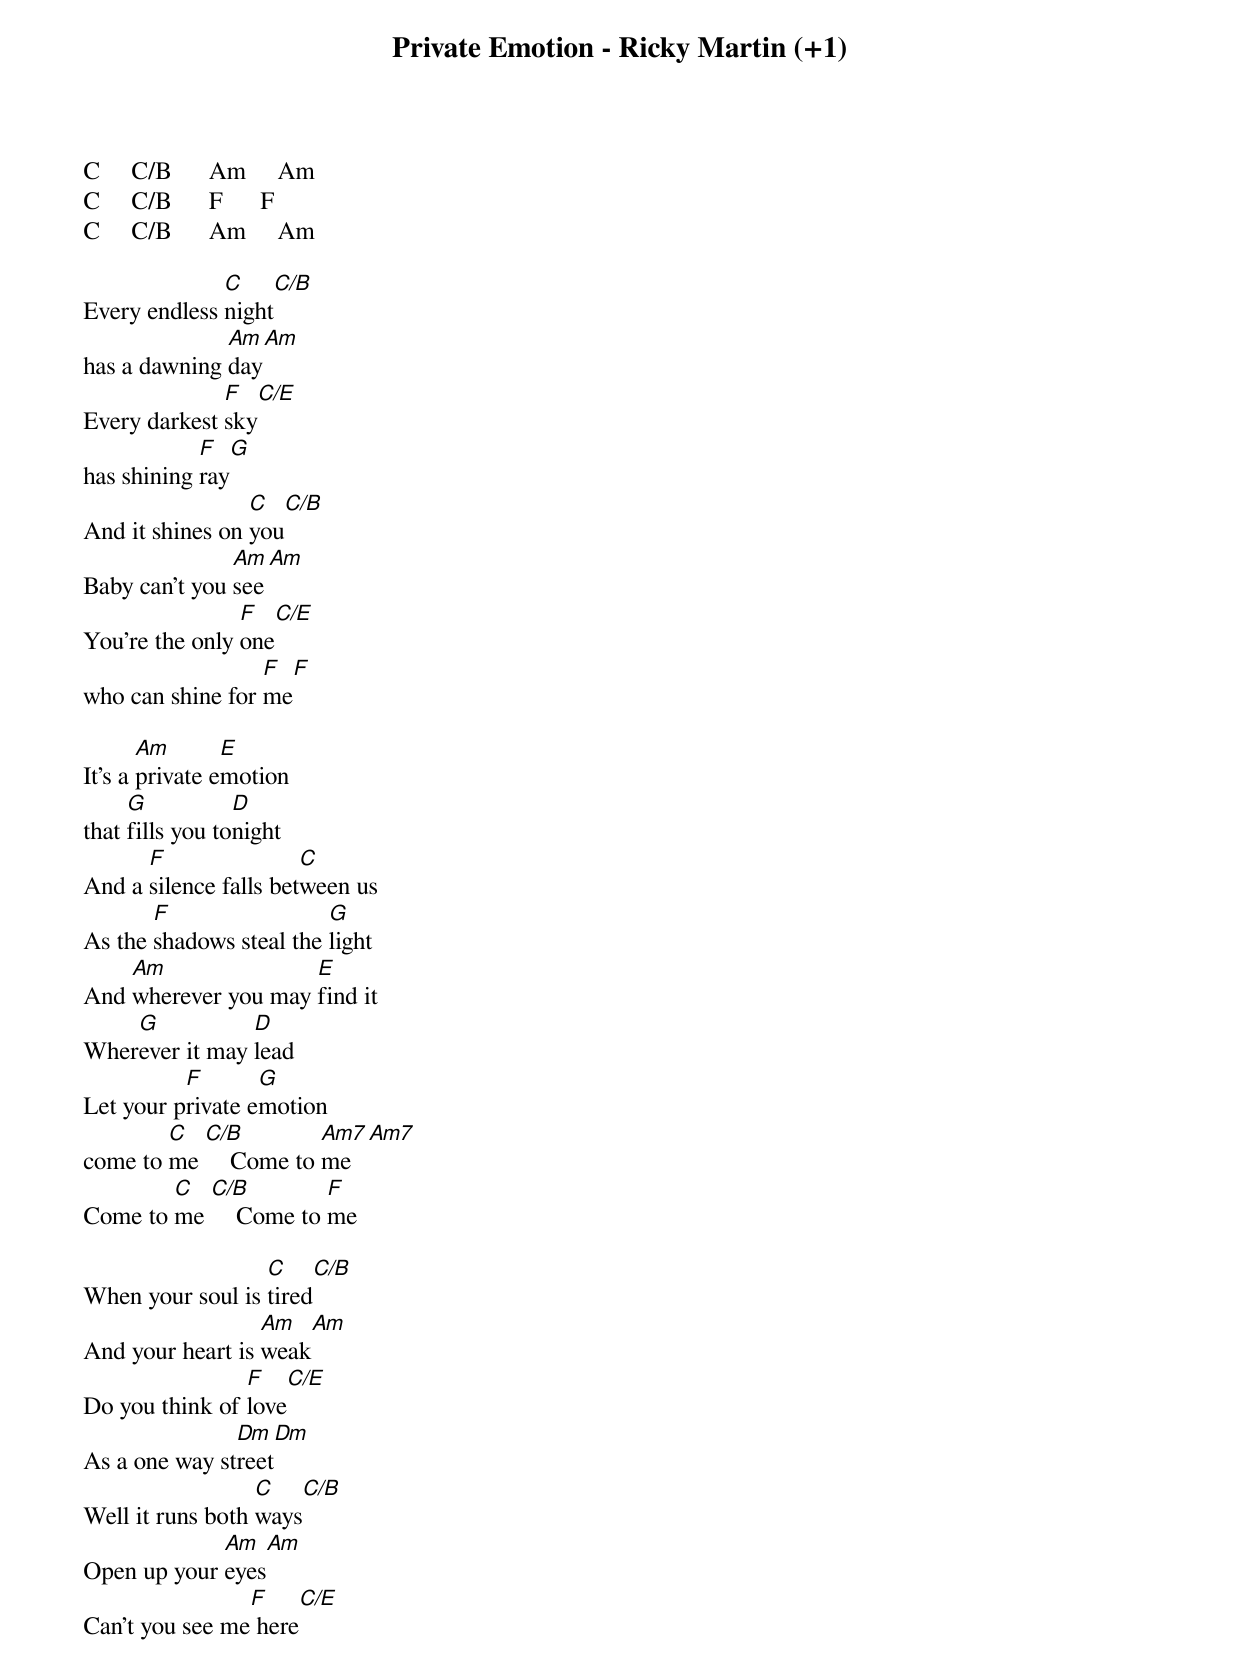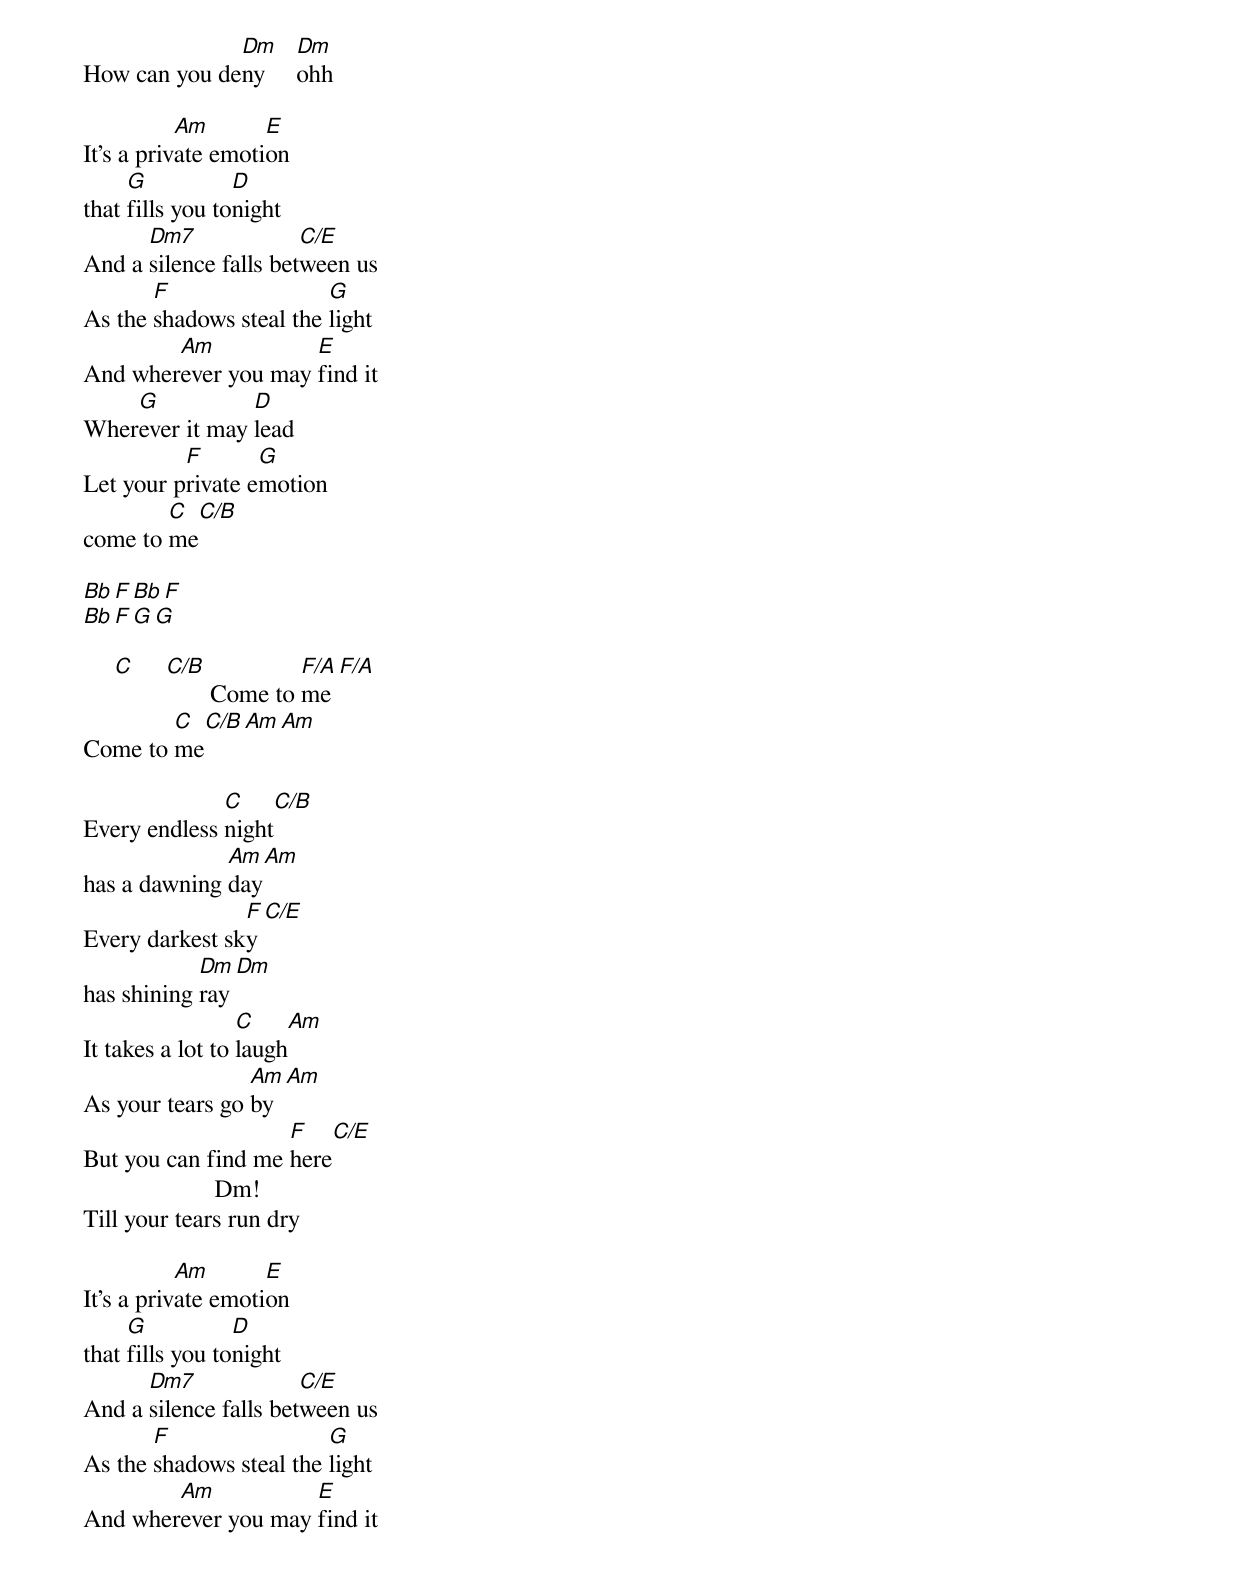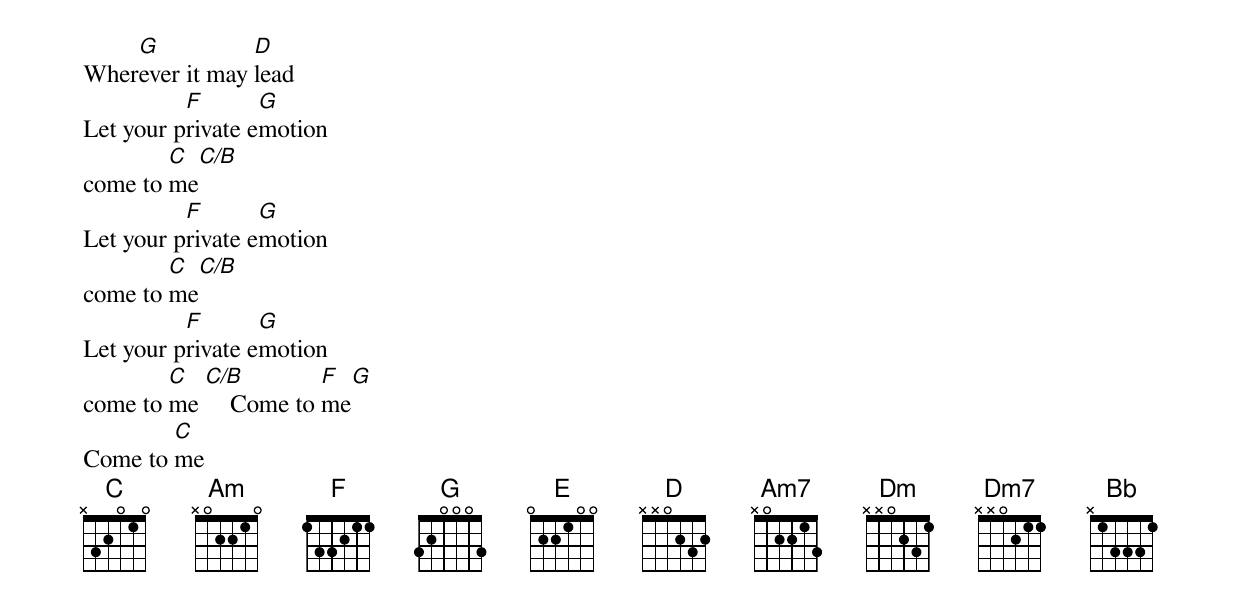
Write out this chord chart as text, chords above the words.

Private Emotion - Ricky Martin (+1)

C     C/B      Am     Am
C     C/B      F      F
C     C/B      Am     Am

              C       C/B
Every endless night
              Am     Am
has a dawning day
              F    C/E
Every darkest sky
            F     G
has shining ray
                 C       C/B
And it shines on you
               Am     Am
Baby can't you see
                F    C/E
You're the only one
                  F     F
who can shine for me

       Am       E
It's a private emotion
     G           D
that fills you tonight
      F                C
And a silence falls between us
       F                 G
As the shadows steal the light
    Am               E
And wherever you may find it
    G           D
Wherever it may lead
          F       G
Let your private emotion
        C  C/B         Am7  Am7
come to me     Come to me
        C  C/B         F
Come to me     Come to me

                  C       C/B
When your soul is tired
                  Am     Am
And your heart is weak
                F    C/E
Do you think of love
               Dm     Dm
As a one way street
                  C       C/B
Well it runs both ways
             Am     Am
Open up your eyes
                F    C/E
Can't you see me here
              Dm     Dm
How can you deny     ohh

           Am       E
It's a private emotion
     G           D
that fills you tonight
      Dm7              C/E
And a silence falls between us
       F                 G
As the shadows steal the light
        Am           E
And wherever you may find it
    G           D
Wherever it may lead
          F       G
Let your private emotion
        C  C/B
come to me

Bb    F     Bb    F
Bb    F     G     G

     C    C/B            F/A   F/A
                 Come to me
        C  C/B         Am   Am
Come to me

              C       C/B
Every endless night
              Am     Am
has a dawning day
                F    C/E
Every darkest sky
            Dm    Dm
has shining ray
                  C       Am
It takes a lot to laugh
                 Am     Am
As your tears go by
                    F    C/E
But you can find me here
                     Dm!
Till your tears run dry

           Am       E
It's a private emotion
     G           D
that fills you tonight
      Dm7              C/E
And a silence falls between us
       F                 G
As the shadows steal the light
        Am           E
And wherever you may find it
    G           D
Wherever it may lead
          F       G
Let your private emotion
        C  C/B
come to me
          F       G
Let your private emotion
        C  C/B
come to me
          F       G
Let your private emotion
        C  C/B         F    G
come to me     Come to me
        C
Come to me
